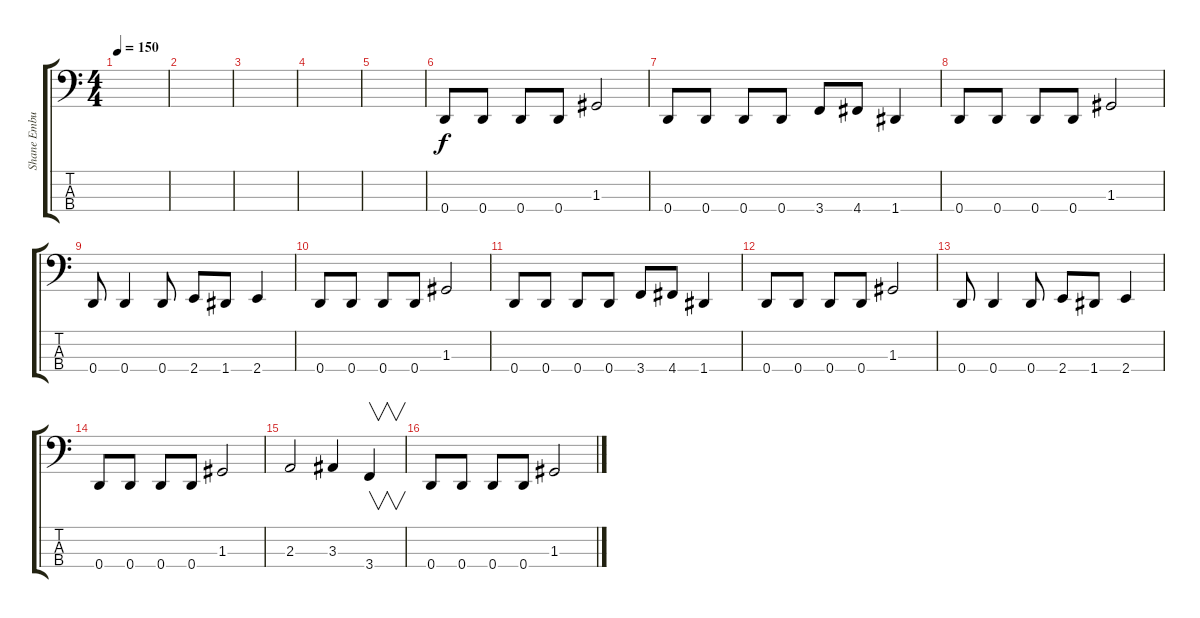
\track ("Shane Embury" "Shane Embu") {instrument electricbasspick}
\staff {score tabs}
\tuning (F2 C2 G1 D1) {hide}
\ts (4 4)
\tempo 150
\clef f4
\ks c
|
|
|
|
|
0.4.8 0.4.8 0.4.8 0.4.8 1.3.2 |
0.4.8 0.4.8 0.4.8 0.4.8 3.4.8 4.4.8 1.4.4 |
0.4.8 0.4.8 0.4.8 0.4.8 1.3.2 |
0.4.8 0.4.4 0.4.8 2.4.8 1.4.8 2.4.4 |
0.4.8 0.4.8 0.4.8 0.4.8 1.3.2 |
0.4.8 0.4.8 0.4.8 0.4.8 3.4.8 4.4.8 1.4.4 |
0.4.8 0.4.8 0.4.8 0.4.8 1.3.2 |
0.4.8 0.4.4 0.4.8 2.4.8 1.4.8 2.4.4 |
0.4.8 0.4.8 0.4.8 0.4.8 1.3.2 |
2.3.2 3.3.4 3.4.4{v} |
0.4.8 0.4.8 0.4.8 0.4.8 1.3.2
